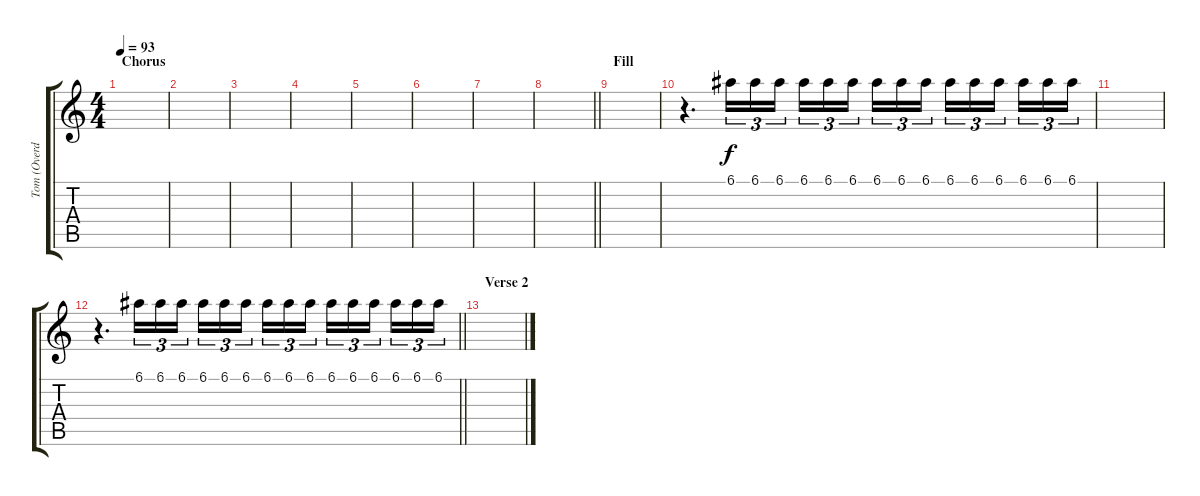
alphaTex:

\track ("Tom (Overdub)" "Tom (Overd") {instrument overdrivenguitar}
\staff {score tabs}
\tuning (E4 B3 G3 D3 A2 E2) {hide}
\ts (4 4)
\section ("" "Chorus")
\tempo 93
\clef g2
\ks c
|
|
|
|
|
|
|
\barLineRight lightlight
|
\section ("" "Fill")
|
r.4{d} 6.1.16{tu (3 2)} 6.1.16{tu (3 2)} 6.1.16{tu (3 2)} 6.1.16{tu (3 2)} 6.1.16{tu (3 2)} 6.1.16{tu (3 2) beam splitsecondary} 6.1.16{tu (3 2)} 6.1.16{tu (3 2)} 6.1.16{tu (3 2)} 6.1.16{tu (3 2)} 6.1.16{tu (3 2)} 6.1.16{tu (3 2) beam splitsecondary} 6.1.16{tu (3 2)} 6.1.16{tu (3 2)} 6.1.16{tu (3 2)} |
|
\barLineRight lightlight
r.4{d} 6.1.16{tu (3 2)} 6.1.16{tu (3 2)} 6.1.16{tu (3 2)} 6.1.16{tu (3 2)} 6.1.16{tu (3 2)} 6.1.16{tu (3 2) beam splitsecondary} 6.1.16{tu (3 2)} 6.1.16{tu (3 2)} 6.1.16{tu (3 2)} 6.1.16{tu (3 2)} 6.1.16{tu (3 2)} 6.1.16{tu (3 2) beam splitsecondary} 6.1.16{tu (3 2)} 6.1.16{tu (3 2)} 6.1.16{tu (3 2)} |
\section ("" "Verse 2")
